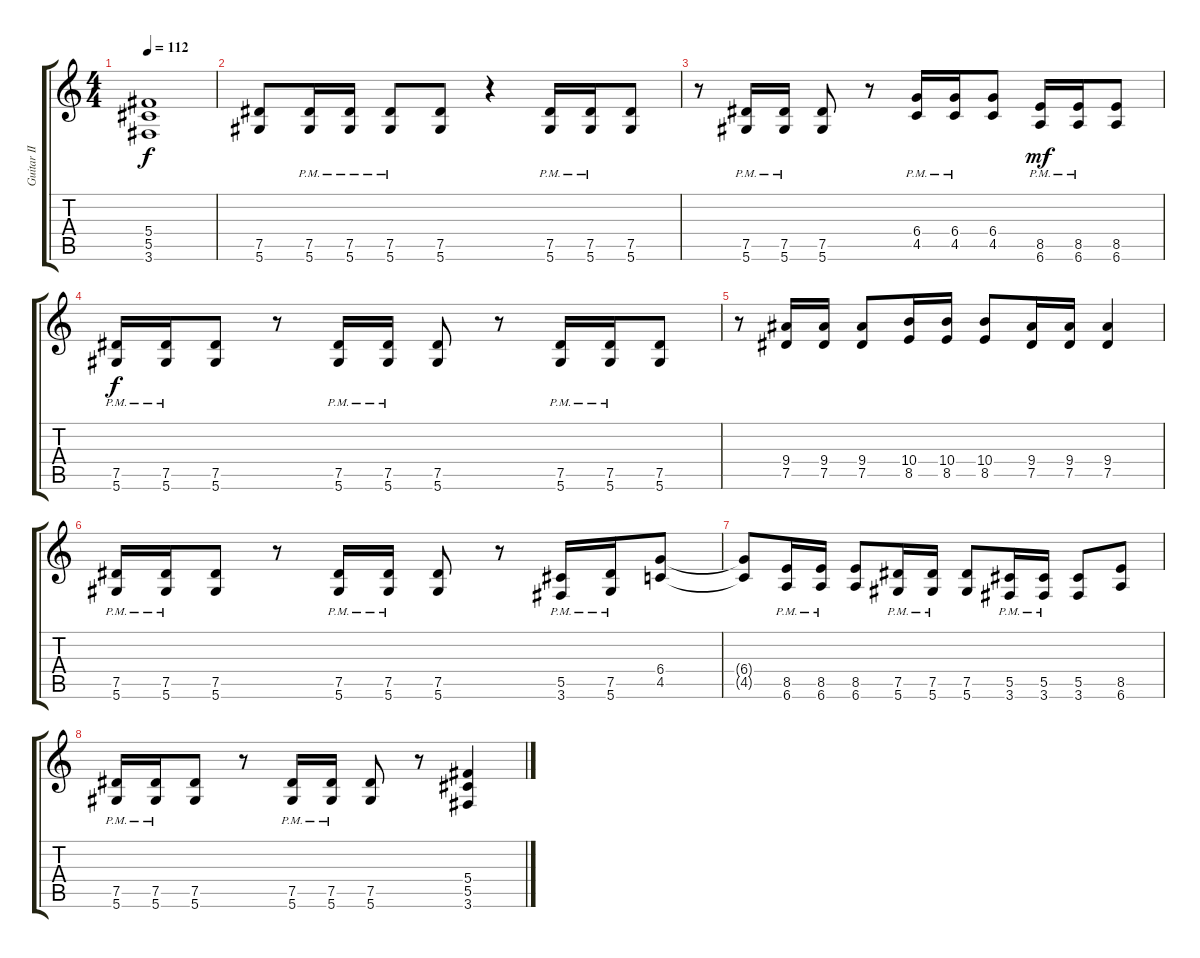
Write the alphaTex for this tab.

\track ("Guitar II" "Guitar II") {instrument overdrivenguitar}
\staff {score tabs}
\tuning (Eb4 Bb3 Gb3 Db3 Ab2 Eb2) {hide}
\ts (4 4)
\tempo 112
\clef g2
\ks c
(5.4 5.5 3.6).1{dy f} |
(7.5 5.6).8 (7.5{pm} 5.6{pm}).16 (7.5{pm} 5.6{pm}).16 (7.5{pm} 5.6{pm}).8 (7.5 5.6).8 r.4 (7.5{pm} 5.6{pm}).16 (7.5{pm} 5.6{pm}).16 (7.5 5.6).8 |
r.8 (7.5{pm} 5.6{pm}).16 (7.5{pm} 5.6{pm}).16 (7.5 5.6).8 r.8 (6.4{pm} 4.5{pm}).16 (6.4{pm} 4.5{pm}).16 (6.4 4.5).8 (8.5{pm} 6.6{pm}).16{dy mf} (8.5{pm} 6.6{pm}).16 (8.5 6.6).8 |
(7.5{pm} 5.6{pm}).16{dy f} (7.5{pm} 5.6{pm}).16 (7.5 5.6).8 r.8 (7.5{pm} 5.6{pm}).16 (7.5{pm} 5.6{pm}).16 (7.5 5.6).8 r.8 (7.5{pm} 5.6{pm}).16 (7.5{pm} 5.6{pm}).16 (7.5 5.6).8 |
r.8 (9.4 7.5).16 (9.4 7.5).16 (9.4 7.5).8 (10.4 8.5).16 (10.4 8.5).16 (10.4 8.5).8 (9.4 7.5).16 (9.4 7.5).16 (9.4 7.5).4 |
(7.5{pm} 5.6{pm}).16 (7.5{pm} 5.6{pm}).16 (7.5 5.6).8 r.8 (7.5{pm} 5.6{pm}).16 (7.5{pm} 5.6{pm}).16 (7.5 5.6).8 r.8 (5.5{pm} 3.6{pm}).16 (7.5{pm} 5.6{pm}).16 (6.4 4.5).8 |
(6.4{t} 4.5{t}).8 (8.5{pm} 6.6{pm}).16 (8.5{pm} 6.6{pm}).16 (8.5 6.6).8 (7.5{pm} 5.6{pm}).16 (7.5{pm} 5.6{pm}).16 (7.5 5.6).8 (5.5{pm} 3.6{pm}).16 (5.5{pm} 3.6{pm}).16 (5.5 3.6).8 (8.5 6.6).8 |
(7.5{pm} 5.6{pm}).16 (7.5{pm} 5.6{pm}).16 (7.5 5.6).8 r.8 (7.5{pm} 5.6{pm}).16 (7.5{pm} 5.6{pm}).16 (7.5 5.6).8 r.8 (5.4 5.5 3.6).4
